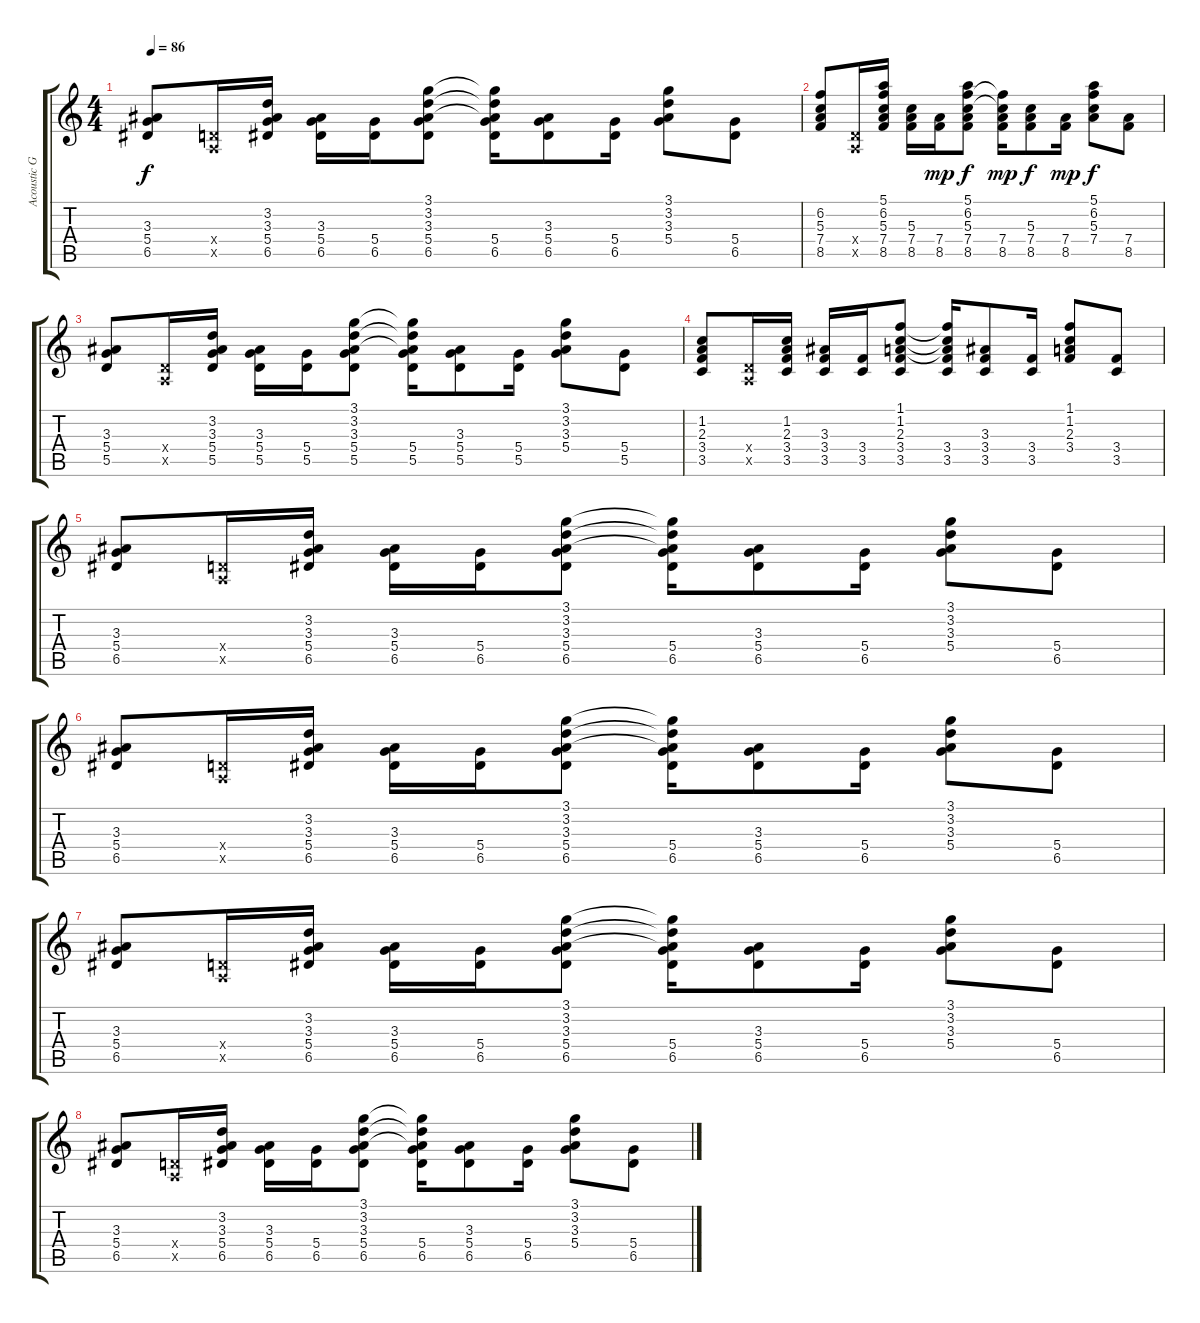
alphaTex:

\track ("Acoustic Guitar" "Acoustic G") {instrument acousticguitarnylon}
\staff {score tabs}
\tuning (E4 B3 G3 D3 A2 E2) {hide}
\ts (4 4)
\tempo 86
\clef g2
\ks c
(3.3 5.4 6.5).8{dy f} (0.4{x} 0.5{x}).16 (3.2 3.3 5.4 6.5).16 (3.3 5.4 6.5).16 (5.4 6.5).16 (3.1 3.2 3.3 5.4 6.5).8 (3.1{t} 3.2{t} 3.3{t} 5.4 6.5).16 (3.3 5.4 6.5).8 (5.4 6.5).16 (3.1 3.2 3.3 5.4).8 (5.4 6.5).8 |
(6.2 5.3 7.4 8.5).8 (0.4{x} 0.5{x}).16 (5.1 6.2 5.3 7.4 8.5).16 (5.3 7.4 8.5).16 (7.4 8.5).16{dy mp} (5.1 6.2 5.3 7.4 8.5).8{dy f} (6.2{t} 5.3{t} 7.4 8.5).16{dy mp} (5.3 7.4 8.5).8{dy f} (7.4 8.5).16{dy mp} (5.1 6.2 5.3 7.4).8{dy f} (7.4 8.5).8 |
(3.3 5.4 5.5).8 (0.4{x} 0.5{x}).16 (3.2 3.3 5.4 5.5).16 (3.3 5.4 5.5).16 (5.4 5.5).16 (3.1 3.2 3.3 5.4 5.5).8 (3.1{t} 3.2{t} 3.3{t} 5.4 5.5).16 (3.3 5.4 5.5).8 (5.4 5.5).16 (3.1 3.2 3.3 5.4).8 (5.4 5.5).8 |
(1.2 2.3 3.4 3.5).8 (0.4{x} 0.5{x}).16 (1.2 2.3 3.4 3.5).16 (3.3 3.4 3.5).16 (3.4 3.5).16 (1.1 1.2 2.3 3.4 3.5).8 (1.1{t} 1.2{t} 2.3{t} 3.4 3.5).16 (3.3 3.4 3.5).8 (3.4 3.5).16 (1.1 1.2 2.3 3.4).8 (3.4 3.5).8 |
(3.3 5.4 6.5).8{volume 8} (0.4{x} 0.5{x}).16 (3.2 3.3 5.4 6.5).16 (3.3 5.4 6.5).16 (5.4 6.5).16 (3.1 3.2 3.3 5.4 6.5).8 (3.1{t} 3.2{t} 3.3{t} 5.4 6.5).16 (3.3 5.4 6.5).8 (5.4 6.5).16 (3.1 3.2 3.3 5.4).8 (5.4 6.5).8 |
(3.3 5.4 6.5).8 (0.4{x} 0.5{x}).16 (3.2 3.3 5.4 6.5).16 (3.3 5.4 6.5).16 (5.4 6.5).16 (3.1 3.2 3.3 5.4 6.5).8 (3.1{t} 3.2{t} 3.3{t} 5.4 6.5).16 (3.3 5.4 6.5).8 (5.4 6.5).16 (3.1 3.2 3.3 5.4).8 (5.4 6.5).8 |
(3.3 5.4 6.5).8 (0.4{x} 0.5{x}).16 (3.2 3.3 5.4 6.5).16 (3.3 5.4 6.5).16 (5.4 6.5).16 (3.1 3.2 3.3 5.4 6.5).8 (3.1{t} 3.2{t} 3.3{t} 5.4 6.5).16 (3.3 5.4 6.5).8 (5.4 6.5).16 (3.1 3.2 3.3 5.4).8 (5.4 6.5).8 |
(3.3 5.4 6.5).8 (0.4{x} 0.5{x}).16 (3.2 3.3 5.4 6.5).16 (3.3 5.4 6.5).16 (5.4 6.5).16 (3.1 3.2 3.3 5.4 6.5).8 (3.1{t} 3.2{t} 3.3{t} 5.4 6.5).16 (3.3 5.4 6.5).8 (5.4 6.5).16 (3.1 3.2 3.3 5.4).8 (5.4 6.5).8
